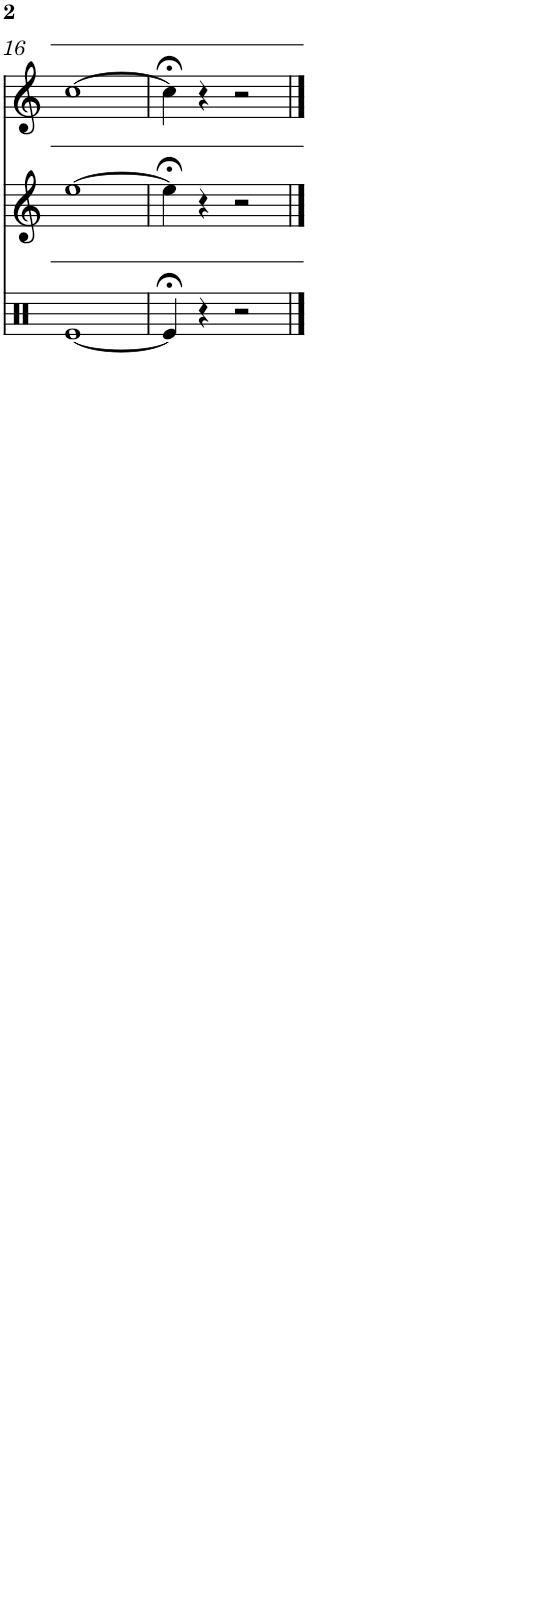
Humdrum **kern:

**kern	**kern	**kern
*part3	*part2	*part1
*staff3	*staff2	*staff1
*I"Gralla 3	*I"Gralla 2	*I"Gralla 1
!!LO:PB:g=z
*clefX	*clefG2	*clefG2
*k[]	*k[]	*k[]
*M6/8	*M6/8	*M6/8
=16	=16	=16
[2.e	[2.ee	[2.cc
=17	=17	=17
4e;</]	4ee;<\]	4cc;<\]
4e_	4ee_	4cc_
4r	4r	4r
4r	4r	4r
==18	==18	==18
4r	4r	4r
=	=	=
*-	*-	*-
